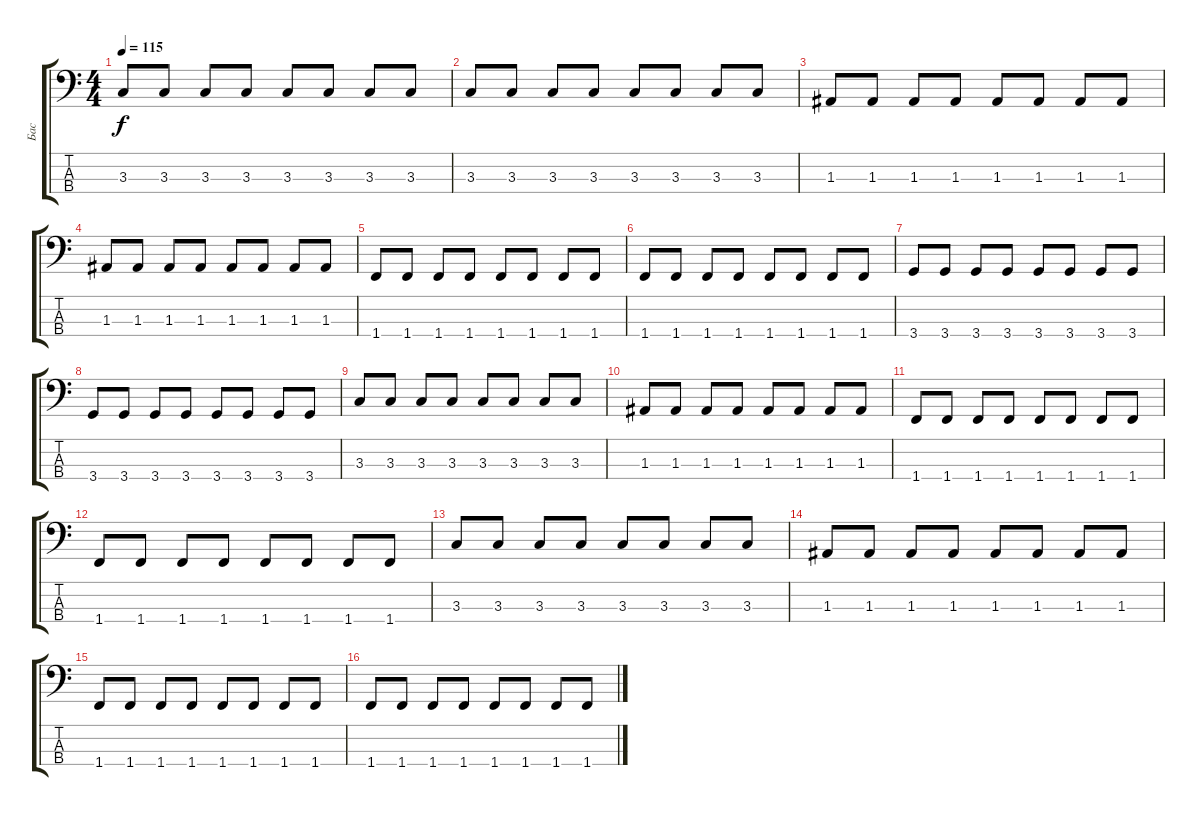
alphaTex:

\track ("Бас" "Бас") {instrument electricbassfinger}
\staff {score tabs}
\tuning (G2 D2 A1 E1) {hide}
\ts (4 4)
\tempo 115
\clef f4
\ks c
3.3.8{dy f} 3.3.8 3.3.8 3.3.8 3.3.8 3.3.8 3.3.8 3.3.8 |
3.3.8 3.3.8 3.3.8 3.3.8 3.3.8 3.3.8 3.3.8 3.3.8 |
1.3.8 1.3.8 1.3.8 1.3.8 1.3.8 1.3.8 1.3.8 1.3.8 |
1.3.8 1.3.8 1.3.8 1.3.8 1.3.8 1.3.8 1.3.8 1.3.8 |
1.4.8 1.4.8 1.4.8 1.4.8 1.4.8 1.4.8 1.4.8 1.4.8 |
1.4.8 1.4.8 1.4.8 1.4.8 1.4.8 1.4.8 1.4.8 1.4.8 |
3.4.8 3.4.8 3.4.8 3.4.8 3.4.8 3.4.8 3.4.8 3.4.8 |
3.4.8 3.4.8 3.4.8 3.4.8 3.4.8 3.4.8 3.4.8 3.4.8 |
3.3.8 3.3.8 3.3.8 3.3.8 3.3.8 3.3.8 3.3.8 3.3.8 |
1.3.8 1.3.8 1.3.8 1.3.8 1.3.8 1.3.8 1.3.8 1.3.8 |
1.4.8 1.4.8 1.4.8 1.4.8 1.4.8 1.4.8 1.4.8 1.4.8 |
1.4.8 1.4.8 1.4.8 1.4.8 1.4.8 1.4.8 1.4.8 1.4.8 |
3.3.8 3.3.8 3.3.8 3.3.8 3.3.8 3.3.8 3.3.8 3.3.8 |
1.3.8 1.3.8 1.3.8 1.3.8 1.3.8 1.3.8 1.3.8 1.3.8 |
1.4.8 1.4.8 1.4.8 1.4.8 1.4.8 1.4.8 1.4.8 1.4.8 |
1.4.8 1.4.8 1.4.8 1.4.8 1.4.8 1.4.8 1.4.8 1.4.8
